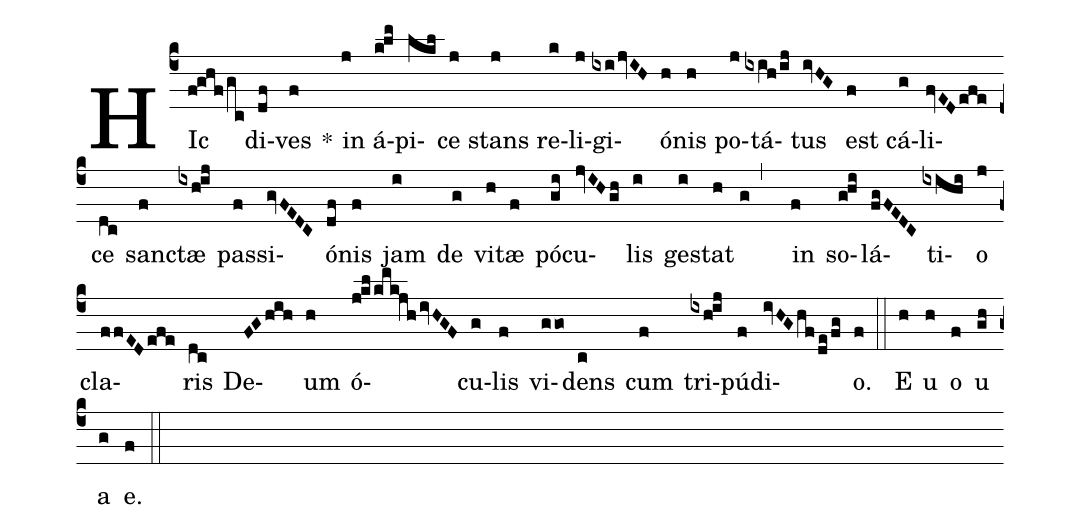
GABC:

%%
(c4)
HIc(f!ghf/gc) di(df)ves(f) *()
in(j) á(k!lm)pi(lkl)ce(j) stans(j) re(k)li(j)gi(ixijvIH)ó(h)nis(h) po(j)tá(ixih/ij)tus(ivHG) est(f) cá(g)li(fvEDefe)ce(dc) sanc(f)tæ(ixh!ij) pas(f)si(gvFEDC)ó(df)nis(f) jam(i) de(g) vi(h)tæ(f) pó(gi)cu(jvIHgh)lis(i) ges(i)tat(h) (g,)
in(f) so(g!hi)lá(fgFEDC)ti(ixihi)o(j) cla(ffEDefe)ris(dc) De(FGhih)um(h) ó(j!kl/kmk!jhivHGF)cu(g)lis(f) vi(ggo)dens(c) cum(f) tri(ixh!ij)pú(f)di(ivHGhf/de/fg)o.(f) (::)
E(h) u(h) o(f) u(gh) a(g) e.(f) (::)
